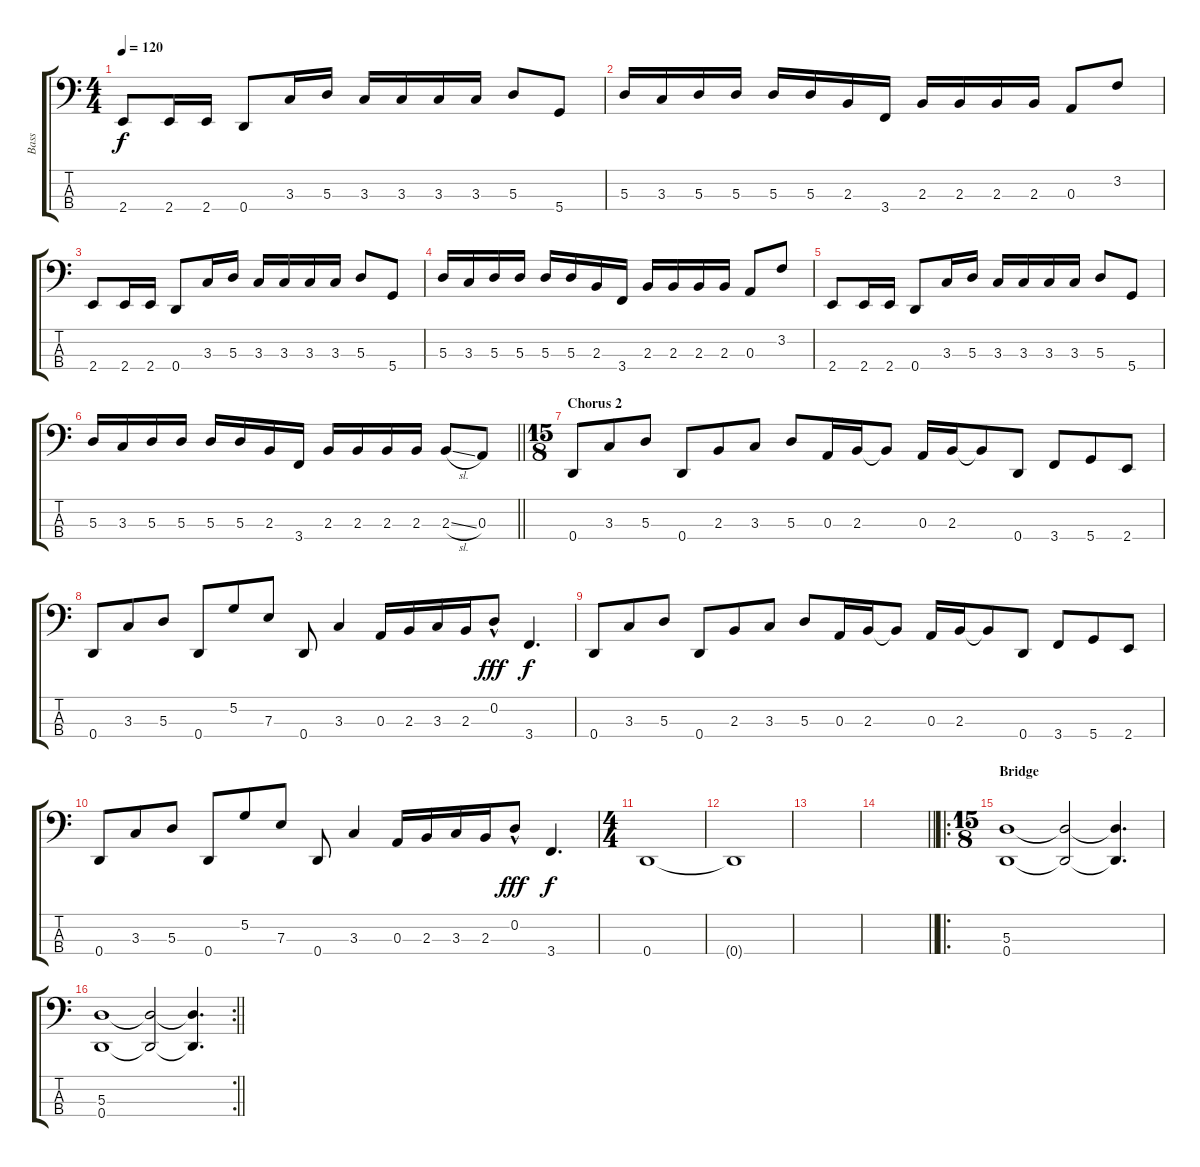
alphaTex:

\track ("Bass" "Bass") {instrument electricbassfinger}
\staff {score tabs}
\tuning (G2 D2 A1 D1) {hide}
\ts (4 4)
\tempo 120
\clef f4
\ks c
2.4.8{dy f} 2.4.16 2.4.16 0.4.8 3.3.16 5.3.16 3.3.16 3.3.16 3.3.16 3.3.16 5.3.8 5.4.8 |
5.3.16 3.3.16 5.3.16 5.3.16 5.3.16 5.3.16 2.3.16 3.4.16 2.3.16 2.3.16 2.3.16 2.3.16 0.3.8 3.2.8 |
2.4.8 2.4.16 2.4.16 0.4.8 3.3.16 5.3.16 3.3.16 3.3.16 3.3.16 3.3.16 5.3.8 5.4.8 |
5.3.16 3.3.16 5.3.16 5.3.16 5.3.16 5.3.16 2.3.16 3.4.16 2.3.16 2.3.16 2.3.16 2.3.16 0.3.8 3.2.8 |
2.4.8 2.4.16 2.4.16 0.4.8 3.3.16 5.3.16 3.3.16 3.3.16 3.3.16 3.3.16 5.3.8 5.4.8 |
\barLineRight lightlight
5.3.16 3.3.16 5.3.16 5.3.16 5.3.16 5.3.16 2.3.16 3.4.16 2.3.16 2.3.16 2.3.16 2.3.16 2.3{sl}.8 0.3.8 |
\ts (15 8)
\section ("" "Chorus 2")
0.4.8 3.3.8 5.3.8 0.4.8 2.3.8 3.3.8 5.3.8 0.3.16 2.3.16 2.3{t}.8 0.3.16 2.3.16 2.3{t}.8 0.4.8 3.4.8 5.4.8 2.4.8 |
0.4.8 3.3.8 5.3.8 0.4.8 5.2.8 7.3.8 0.4.8 3.3.4 0.3.16 2.3.16 3.3.16 2.3.16 0.2{hac}.8{dy fff} 3.4.4{d dy f} |
0.4.8 3.3.8 5.3.8 0.4.8 2.3.8 3.3.8 5.3.8 0.3.16 2.3.16 2.3{t}.8 0.3.16 2.3.16 2.3{t}.8 0.4.8 3.4.8 5.4.8 2.4.8 |
0.4.8 3.3.8 5.3.8 0.4.8 5.2.8 7.3.8 0.4.8 3.3.4 0.3.16 2.3.16 3.3.16 2.3.16 0.2{hac}.8{dy fff} 3.4.4{d dy f} |
\ts (4 4)
0.4.1 |
0.4{t}.1 |
|
\barLineRight lightlight
|
\ro
\ts (15 8)
\section ("" "Bridge")
(5.3 0.4).1 (5.3{t} 0.4{t}).2 (5.3{t} 0.4{t}).4{d} |
\rc 2
\barLineRight lightlight
(5.3 0.4).1 (5.3{t} 0.4{t}).2 (5.3{t} 0.4{t}).4{d}
